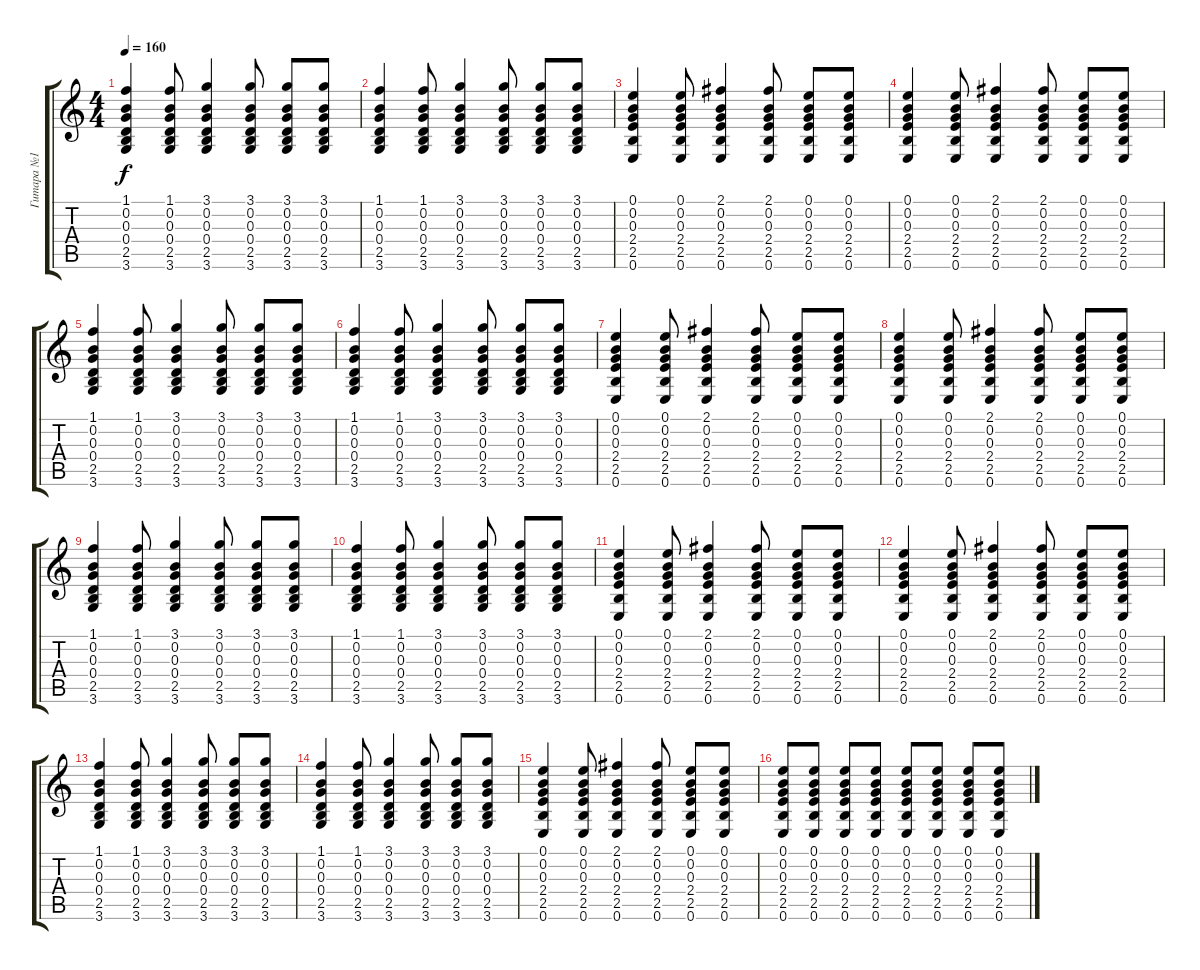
\track ("Гитара №1" "Гитара №1") {instrument acousticguitarsteel}
\staff {score tabs}
\tuning (E4 B3 G3 D3 A2 E2) {hide}
\ts (4 4)
\tempo 160
\clef g2
\ks c
(1.1 0.2 0.3 0.4 2.5 3.6).4{dy f} (1.1 0.2 0.3 0.4 2.5 3.6).8 (3.1 0.2 0.3 0.4 2.5 3.6).4 (3.1 0.2 0.3 0.4 2.5 3.6).8 (3.1 0.2 0.3 0.4 2.5 3.6).8 (3.1 0.2 0.3 0.4 2.5 3.6).8 |
(1.1 0.2 0.3 0.4 2.5 3.6).4 (1.1 0.2 0.3 0.4 2.5 3.6).8 (3.1 0.2 0.3 0.4 2.5 3.6).4 (3.1 0.2 0.3 0.4 2.5 3.6).8 (3.1 0.2 0.3 0.4 2.5 3.6).8 (3.1 0.2 0.3 0.4 2.5 3.6).8 |
(0.1 0.2 0.3 2.4 2.5 0.6).4 (0.1 0.2 0.3 2.4 2.5 0.6).8 (2.1 0.2 0.3 2.4 2.5 0.6).4 (2.1 0.2 0.3 2.4 2.5 0.6).8 (0.1 0.2 0.3 2.4 2.5 0.6).8 (0.1 0.2 0.3 2.4 2.5 0.6).8 |
(0.1 0.2 0.3 2.4 2.5 0.6).4 (0.1 0.2 0.3 2.4 2.5 0.6).8 (2.1 0.2 0.3 2.4 2.5 0.6).4 (2.1 0.2 0.3 2.4 2.5 0.6).8 (0.1 0.2 0.3 2.4 2.5 0.6).8 (0.1 0.2 0.3 2.4 2.5 0.6).8 |
(1.1 0.2 0.3 0.4 2.5 3.6).4 (1.1 0.2 0.3 0.4 2.5 3.6).8 (3.1 0.2 0.3 0.4 2.5 3.6).4 (3.1 0.2 0.3 0.4 2.5 3.6).8 (3.1 0.2 0.3 0.4 2.5 3.6).8 (3.1 0.2 0.3 0.4 2.5 3.6).8 |
(1.1 0.2 0.3 0.4 2.5 3.6).4 (1.1 0.2 0.3 0.4 2.5 3.6).8 (3.1 0.2 0.3 0.4 2.5 3.6).4 (3.1 0.2 0.3 0.4 2.5 3.6).8 (3.1 0.2 0.3 0.4 2.5 3.6).8 (3.1 0.2 0.3 0.4 2.5 3.6).8 |
(0.1 0.2 0.3 2.4 2.5 0.6).4 (0.1 0.2 0.3 2.4 2.5 0.6).8 (2.1 0.2 0.3 2.4 2.5 0.6).4 (2.1 0.2 0.3 2.4 2.5 0.6).8 (0.1 0.2 0.3 2.4 2.5 0.6).8 (0.1 0.2 0.3 2.4 2.5 0.6).8 |
(0.1 0.2 0.3 2.4 2.5 0.6).4 (0.1 0.2 0.3 2.4 2.5 0.6).8 (2.1 0.2 0.3 2.4 2.5 0.6).4 (2.1 0.2 0.3 2.4 2.5 0.6).8 (0.1 0.2 0.3 2.4 2.5 0.6).8 (0.1 0.2 0.3 2.4 2.5 0.6).8 |
(1.1 0.2 0.3 0.4 2.5 3.6).4 (1.1 0.2 0.3 0.4 2.5 3.6).8 (3.1 0.2 0.3 0.4 2.5 3.6).4 (3.1 0.2 0.3 0.4 2.5 3.6).8 (3.1 0.2 0.3 0.4 2.5 3.6).8 (3.1 0.2 0.3 0.4 2.5 3.6).8 |
(1.1 0.2 0.3 0.4 2.5 3.6).4 (1.1 0.2 0.3 0.4 2.5 3.6).8 (3.1 0.2 0.3 0.4 2.5 3.6).4 (3.1 0.2 0.3 0.4 2.5 3.6).8 (3.1 0.2 0.3 0.4 2.5 3.6).8 (3.1 0.2 0.3 0.4 2.5 3.6).8 |
(0.1 0.2 0.3 2.4 2.5 0.6).4 (0.1 0.2 0.3 2.4 2.5 0.6).8 (2.1 0.2 0.3 2.4 2.5 0.6).4 (2.1 0.2 0.3 2.4 2.5 0.6).8 (0.1 0.2 0.3 2.4 2.5 0.6).8 (0.1 0.2 0.3 2.4 2.5 0.6).8 |
(0.1 0.2 0.3 2.4 2.5 0.6).4 (0.1 0.2 0.3 2.4 2.5 0.6).8 (2.1 0.2 0.3 2.4 2.5 0.6).4 (2.1 0.2 0.3 2.4 2.5 0.6).8 (0.1 0.2 0.3 2.4 2.5 0.6).8 (0.1 0.2 0.3 2.4 2.5 0.6).8 |
(1.1 0.2 0.3 0.4 2.5 3.6).4 (1.1 0.2 0.3 0.4 2.5 3.6).8 (3.1 0.2 0.3 0.4 2.5 3.6).4 (3.1 0.2 0.3 0.4 2.5 3.6).8 (3.1 0.2 0.3 0.4 2.5 3.6).8 (3.1 0.2 0.3 0.4 2.5 3.6).8 |
(1.1 0.2 0.3 0.4 2.5 3.6).4 (1.1 0.2 0.3 0.4 2.5 3.6).8 (3.1 0.2 0.3 0.4 2.5 3.6).4 (3.1 0.2 0.3 0.4 2.5 3.6).8 (3.1 0.2 0.3 0.4 2.5 3.6).8 (3.1 0.2 0.3 0.4 2.5 3.6).8 |
(0.1 0.2 0.3 2.4 2.5 0.6).4 (0.1 0.2 0.3 2.4 2.5 0.6).8 (2.1 0.2 0.3 2.4 2.5 0.6).4 (2.1 0.2 0.3 2.4 2.5 0.6).8 (0.1 0.2 0.3 2.4 2.5 0.6).8 (0.1 0.2 0.3 2.4 2.5 0.6).8 |
(0.1 0.2 0.3 2.4 2.5 0.6).8 (0.1 0.2 0.3 2.4 2.5 0.6).8 (0.1 0.2 0.3 2.4 2.5 0.6).8 (0.1 0.2 0.3 2.4 2.5 0.6).8 (0.1 0.2 0.3 2.4 2.5 0.6).8 (0.1 0.2 0.3 2.4 2.5 0.6).8 (0.1 0.2 0.3 2.4 2.5 0.6).8 (0.1 0.2 0.3 2.4 2.5 0.6).8
